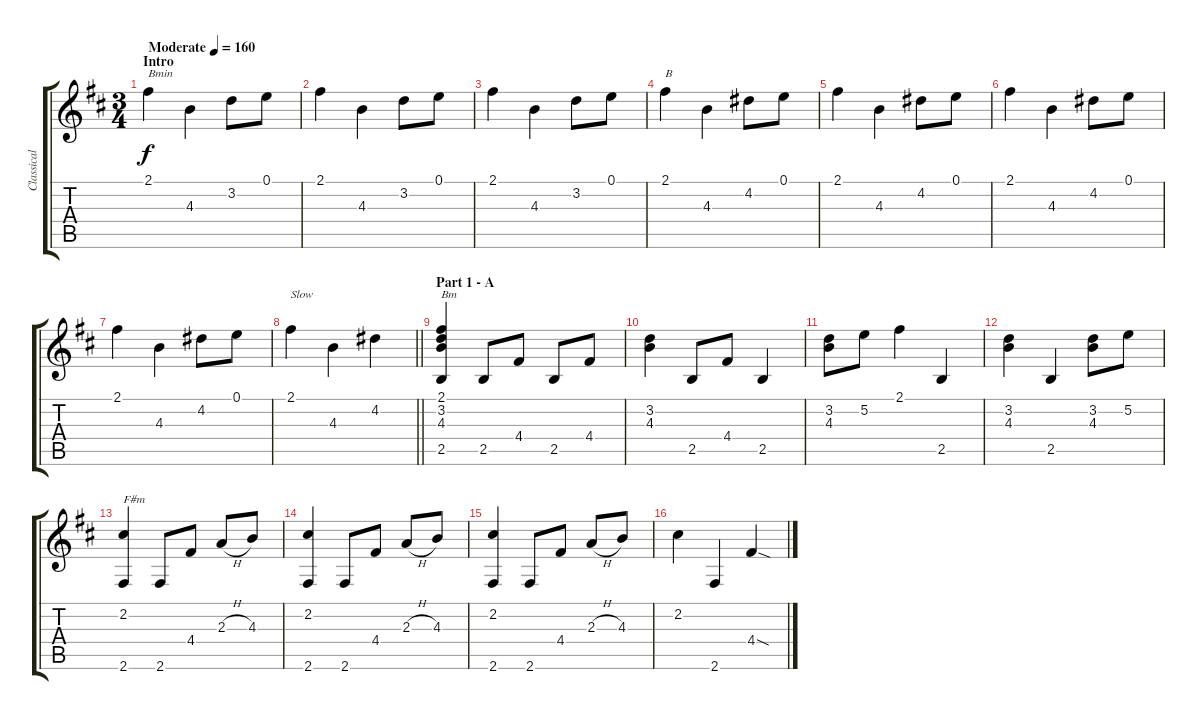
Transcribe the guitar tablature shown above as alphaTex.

\track ("Classical Guitar" "Classical ") {instrument acousticguitarnylon}
\staff {score tabs}
\tuning (E4 B3 G3 D3 A2 E2) {hide}
\ts (3 4)
\section ("" "Intro")
\tempo (160 "Moderate")
\clef g2
\ks bminor
2.1.4{txt "Bmin" dy f instrument acousticguitarnylon} 4.3.4 3.2.8 0.1.8 |
2.1.4 4.3.4 3.2.8 0.1.8 |
2.1.4 4.3.4 3.2.8 0.1.8 |
2.1.4{txt "B"} 4.3.4 4.2.8 0.1.8 |
2.1.4 4.3.4 4.2.8 0.1.8 |
2.1.4 4.3.4 4.2.8 0.1.8 |
2.1.4 4.3.4 4.2.8 0.1.8 |
\barLineRight lightlight
2.1.4{txt "Slow"} 4.3.4 4.2.4 |
\section ("" "Part 1 - A")
(2.1 3.2 4.3 2.5).4{txt "Bm"} 2.5.8 4.4.8 2.5.8 4.4.8 |
(3.2 4.3).4 2.5.8 4.4.8 2.5.4 |
(3.2 4.3).8 5.2.8 2.1.4 2.5.4 |
(3.2 4.3).4 2.5.4 (3.2 4.3).8 5.2.8 |
(2.2 2.6).4{txt "F#m"} 2.6.8 4.4.8 2.3{h}.8 4.3.8 |
(2.2 2.6).4 2.6.8 4.4.8 2.3{h}.8 4.3.8 |
(2.2 2.6).4 2.6.8 4.4.8 2.3{h}.8 4.3.8 |
2.2.4 2.6.4 4.4{sod}.4
